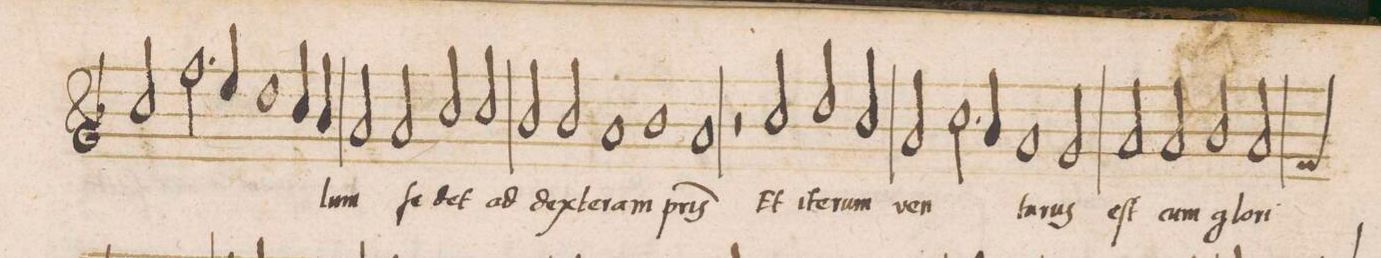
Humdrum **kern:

**kern	**text
*I"DISCANTVS	*
*clefG2	*
*k[b-]	*
*met(C|)	*
*M2/1	*
2cc/	.
2.ff\	.
=72-	=72-
4ee/	.
1dd	.
4cc/	.
4b-/	.
=73	=73
2a/	-lum
2a/	ſe-
2cc/	-det
2cc/	ad
=74	=74
2b-/	dex-
2b-/	-te-
1a	-ram
=75-	=75-
1b-	p(at)-
1a	-ris
=76-	=76-
2r	.
2cc/	Et
2dd/	i-
2cc/	-te-
=77	=77
2a/	-rum
2.cc\	ven-
4b-/	.
1a/	-tu-
=78-	=78-
2g/	-rus
2a/	eſt
2a/	cum
=79-	=79-
2b-/	glo-
2a/	-ri-
*custos:f	*
*-	*-
